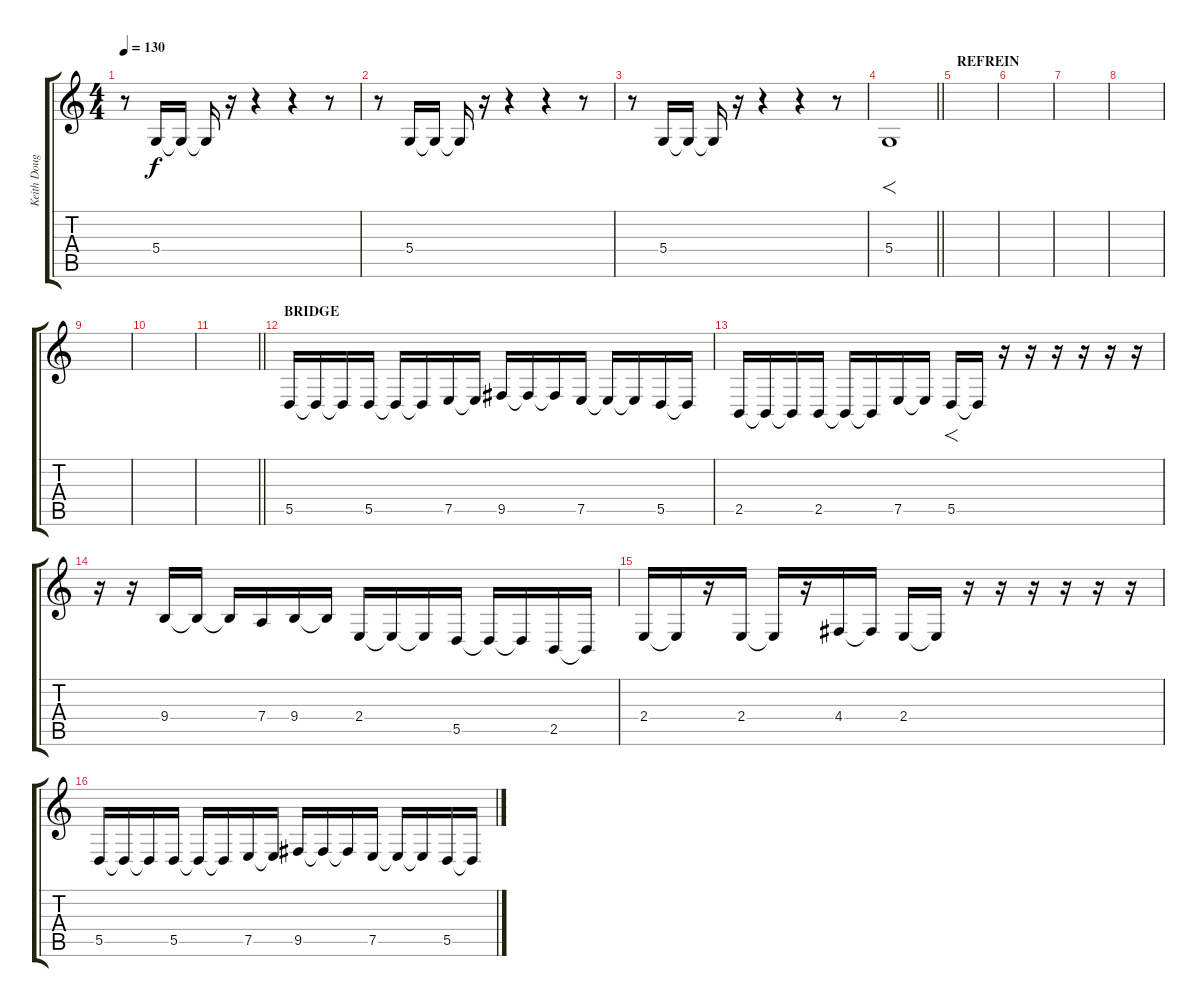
\track ("Keith Douglas" "Keith Doug") {instrument altosax}
\staff {score tabs}
\tuning (E4 B3 G3 D3 A2 E2) {hide}
\ts (4 4)
\tempo 130
\clef g2
\ks c
r.8{dy f} 5.4.16 5.4{t}.16 5.4{t}.16 r.16 r.4 r.4 r.8 |
r.8 5.4.16 5.4{t}.16 5.4{t}.16 r.16 r.4 r.4 r.8 |
r.8 5.4.16 5.4{t}.16 5.4{t}.16 r.16 r.4 r.4 r.8 |
\barLineRight lightlight
5.4.1{f} |
\section ("" "REFREIN")
|
|
|
|
|
|
\barLineRight lightlight
|
\section ("" "BRIDGE")
5.5.16 5.5{t}.16 5.5{t}.16 5.5.16 5.5{t}.16 5.5{t}.16 7.5.16 7.5{t}.16 9.5.16 9.5{t}.16 9.5{t}.16 7.5.16 7.5{t}.16 7.5{t}.16 5.5.16 5.5{t}.16 |
2.5.16 2.5{t}.16 2.5{t}.16 2.5.16 2.5{t}.16 2.5{t}.16 7.5.16 7.5{t}.16 5.5.16{f} 5.5{t}.16 r.16 r.16 r.16 r.16 r.16 r.16 |
r.16 r.16 9.4.16 9.4{t}.16 9.4{t}.16 7.4.16 9.4.16 9.4{t}.16 2.4.16 2.4{t}.16 2.4{t}.16 5.5.16 5.5{t}.16 5.5{t}.16 2.5.16 2.5{t}.16 |
2.4.16 2.4{t}.16 r.16 2.4.16 2.4{t}.16 r.16 4.4.16 4.4{t}.16 2.4.16 2.4{t}.16 r.16 r.16 r.16 r.16 r.16 r.16 |
5.5.16 5.5{t}.16 5.5{t}.16 5.5.16 5.5{t}.16 5.5{t}.16 7.5.16 7.5{t}.16 9.5.16 9.5{t}.16 9.5{t}.16 7.5.16 7.5{t}.16 7.5{t}.16 5.5.16 5.5{t}.16
